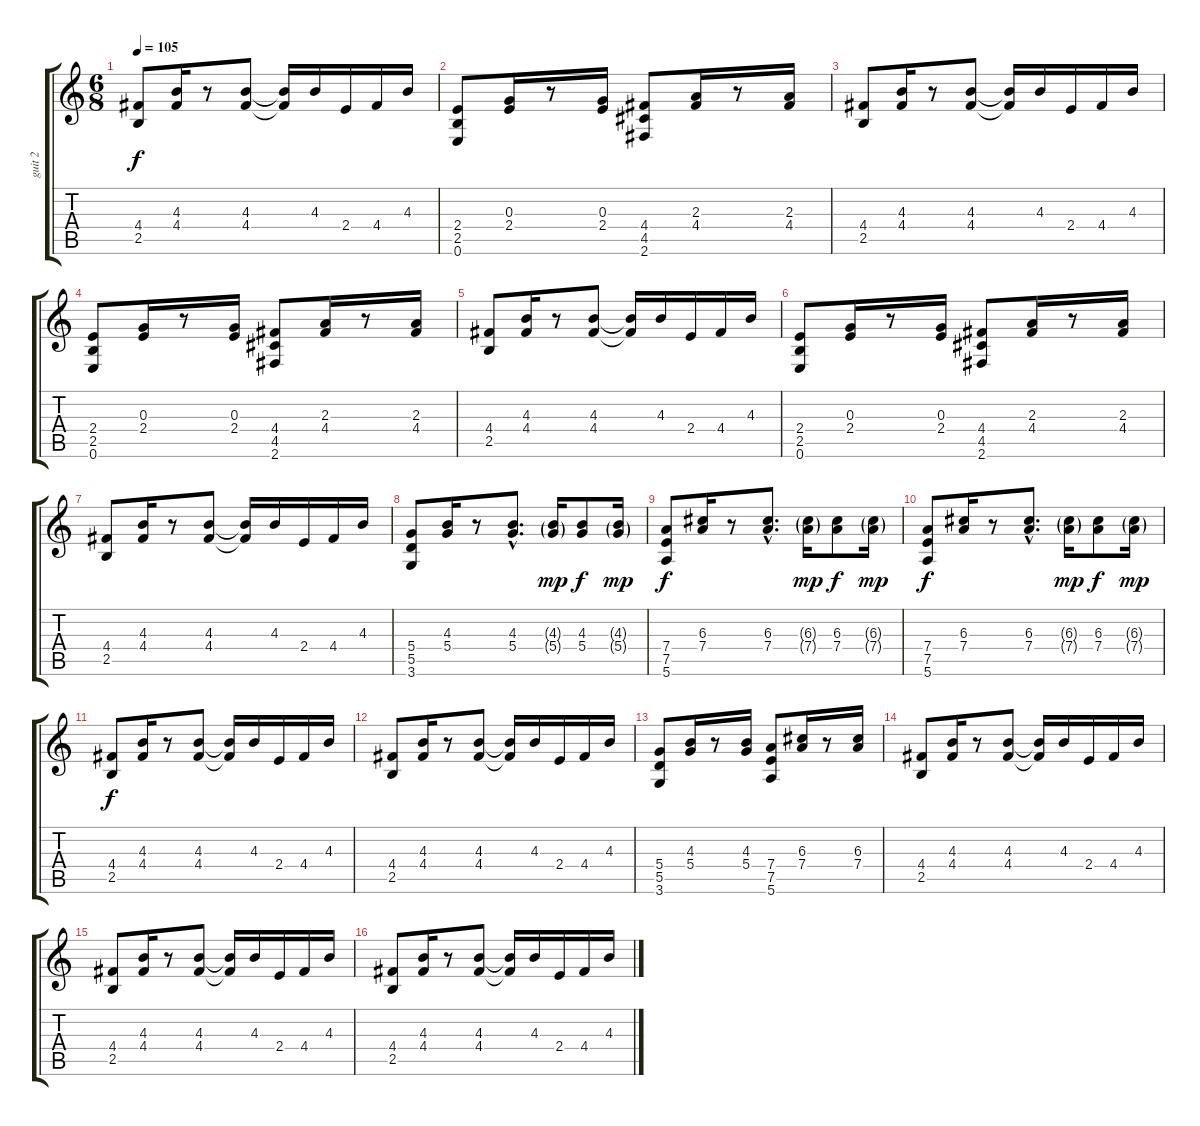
\track ("guit 2" "guit 2") {instrument overdrivenguitar}
\staff {score tabs}
\tuning (E4 B3 G3 D3 A2 E2) {hide}
\ts (6 8)
\tempo 105
\clef g2
\ks c
(4.4 2.5).8{dy f} (4.3 4.4).16 r.8 (4.3 4.4).8 (4.3{t} 4.4{t}).16 4.3.16 2.4.16 4.4.16 4.3.16 |
(2.4 2.5 0.6).8 (0.3 2.4).16 r.8 (0.3 2.4).16 (4.4 4.5 2.6).8 (2.3 4.4).16 r.8 (2.3 4.4).16 |
(4.4 2.5).8 (4.3 4.4).16 r.8 (4.3 4.4).8 (4.3{t} 4.4{t}).16 4.3.16 2.4.16 4.4.16 4.3.16 |
(2.4 2.5 0.6).8 (0.3 2.4).16 r.8 (0.3 2.4).16 (4.4 4.5 2.6).8 (2.3 4.4).16 r.8 (2.3 4.4).16 |
(4.4 2.5).8 (4.3 4.4).16 r.8 (4.3 4.4).8 (4.3{t} 4.4{t}).16 4.3.16 2.4.16 4.4.16 4.3.16 |
(2.4 2.5 0.6).8 (0.3 2.4).16 r.8 (0.3 2.4).16 (4.4 4.5 2.6).8 (2.3 4.4).16 r.8 (2.3 4.4).16 |
(4.4 2.5).8 (4.3 4.4).16 r.8 (4.3 4.4).8 (4.3{t} 4.4{t}).16 4.3.16 2.4.16 4.4.16 4.3.16 |
(5.4 5.5 3.6).8 (4.3 5.4).16 r.8 (4.3{hac} 5.4{hac}).8{d} (4.3{g} 5.4{g}).16{dy mp} (4.3 5.4).8{dy f} (4.3{g} 5.4{g}).16{dy mp} |
(7.4 7.5 5.6).8{dy f} (6.3 7.4).16 r.8 (6.3{hac} 7.4{hac}).8{d} (6.3{g} 7.4{g}).16{dy mp} (6.3 7.4).8{dy f} (6.3{g} 7.4{g}).16{dy mp} |
(7.4 7.5 5.6).8{dy f} (6.3 7.4).16 r.8 (6.3{hac} 7.4{hac}).8{d} (6.3{g} 7.4{g}).16{dy mp} (6.3 7.4).8{dy f} (6.3{g} 7.4{g}).16{dy mp} |
(4.4 2.5).8{dy f} (4.3 4.4).16 r.8 (4.3 4.4).8 (4.3{t} 4.4{t}).16 4.3.16 2.4.16 4.4.16 4.3.16 |
(4.4 2.5).8 (4.3 4.4).16 r.8 (4.3 4.4).8 (4.3{t} 4.4{t}).16 4.3.16 2.4.16 4.4.16 4.3.16 |
(5.4 5.5 3.6).8 (4.3 5.4).16 r.8 (4.3 5.4).16 (7.4 7.5 5.6).8 (6.3 7.4).16 r.8 (6.3 7.4).16 |
(4.4 2.5).8 (4.3 4.4).16 r.8 (4.3 4.4).8 (4.3{t} 4.4{t}).16 4.3.16 2.4.16 4.4.16 4.3.16 |
(4.4 2.5).8 (4.3 4.4).16 r.8 (4.3 4.4).8 (4.3{t} 4.4{t}).16 4.3.16 2.4.16 4.4.16 4.3.16 |
(4.4 2.5).8 (4.3 4.4).16 r.8 (4.3 4.4).8 (4.3{t} 4.4{t}).16 4.3.16 2.4.16 4.4.16 4.3.16
